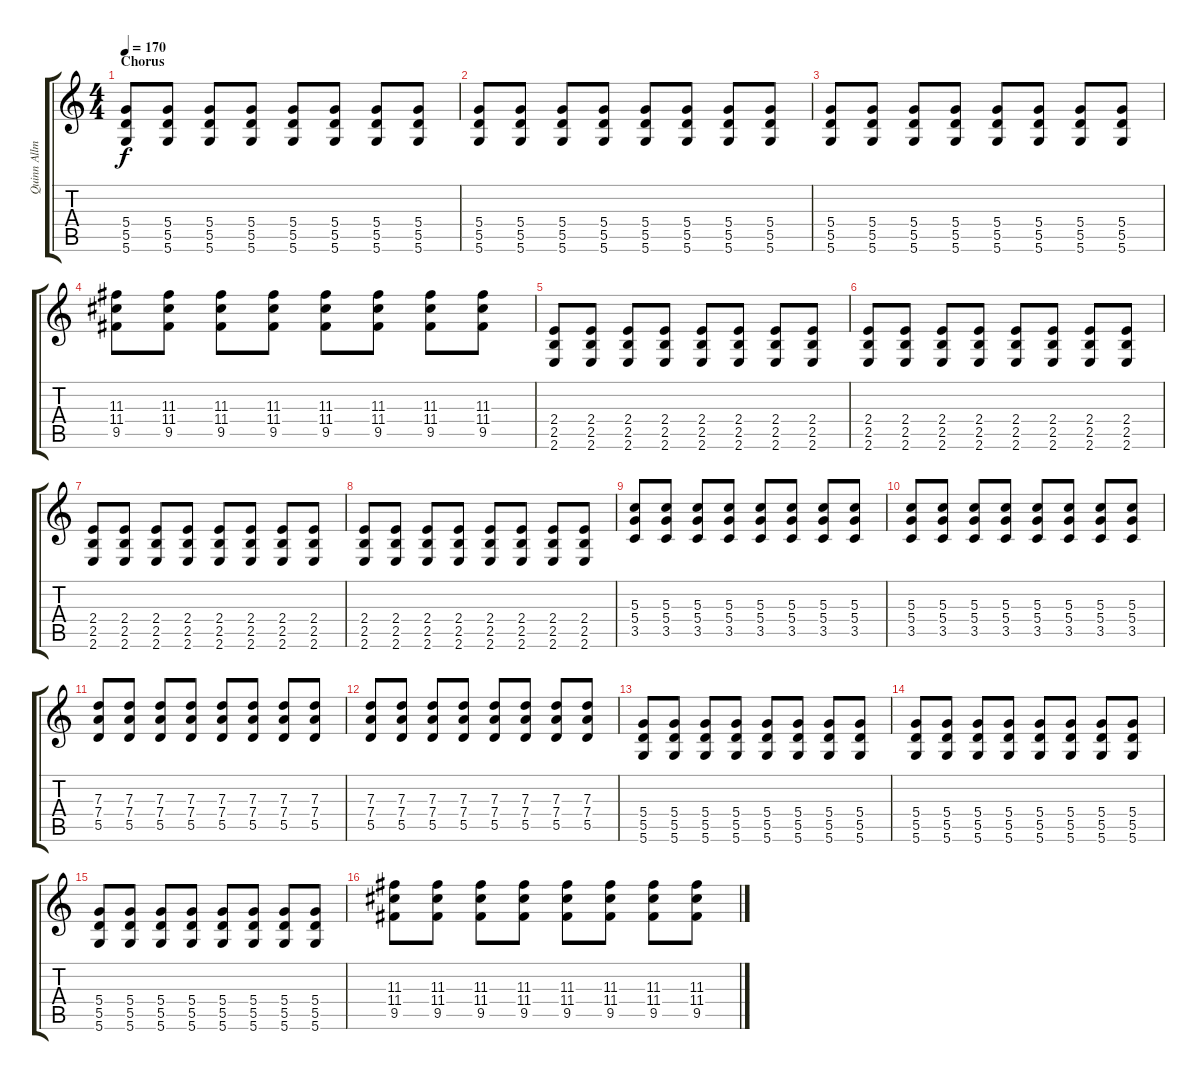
\track ("Quinn Allman I" "Quinn Allm") {instrument distortionguitar}
\staff {score tabs}
\tuning (E4 B3 G3 D3 A2 D2) {hide}
\ts (4 4)
\section ("" "Chorus")
\tempo 170
\clef g2
\ks c
(5.4 5.5 5.6).8{dy f} (5.4 5.5 5.6).8 (5.4 5.5 5.6).8 (5.4 5.5 5.6).8 (5.4 5.5 5.6).8 (5.4 5.5 5.6).8 (5.4 5.5 5.6).8 (5.4 5.5 5.6).8 |
(5.4 5.5 5.6).8 (5.4 5.5 5.6).8 (5.4 5.5 5.6).8 (5.4 5.5 5.6).8 (5.4 5.5 5.6).8 (5.4 5.5 5.6).8 (5.4 5.5 5.6).8 (5.4 5.5 5.6).8 |
(5.4 5.5 5.6).8 (5.4 5.5 5.6).8 (5.4 5.5 5.6).8 (5.4 5.5 5.6).8 (5.4 5.5 5.6).8 (5.4 5.5 5.6).8 (5.4 5.5 5.6).8 (5.4 5.5 5.6).8 |
(11.3 11.4 9.5).8 (11.3 11.4 9.5).8 (11.3 11.4 9.5).8 (11.3 11.4 9.5).8 (11.3 11.4 9.5).8 (11.3 11.4 9.5).8 (11.3 11.4 9.5).8 (11.3 11.4 9.5).8 |
(2.4 2.5 2.6).8 (2.4 2.5 2.6).8 (2.4 2.5 2.6).8 (2.4 2.5 2.6).8 (2.4 2.5 2.6).8 (2.4 2.5 2.6).8 (2.4 2.5 2.6).8 (2.4 2.5 2.6).8 |
(2.4 2.5 2.6).8 (2.4 2.5 2.6).8 (2.4 2.5 2.6).8 (2.4 2.5 2.6).8 (2.4 2.5 2.6).8 (2.4 2.5 2.6).8 (2.4 2.5 2.6).8 (2.4 2.5 2.6).8 |
(2.4 2.5 2.6).8 (2.4 2.5 2.6).8 (2.4 2.5 2.6).8 (2.4 2.5 2.6).8 (2.4 2.5 2.6).8 (2.4 2.5 2.6).8 (2.4 2.5 2.6).8 (2.4 2.5 2.6).8 |
(2.4 2.5 2.6).8 (2.4 2.5 2.6).8 (2.4 2.5 2.6).8 (2.4 2.5 2.6).8 (2.4 2.5 2.6).8 (2.4 2.5 2.6).8 (2.4 2.5 2.6).8 (2.4 2.5 2.6).8 |
(5.3 5.4 3.5).8 (5.3 5.4 3.5).8 (5.3 5.4 3.5).8 (5.3 5.4 3.5).8 (5.3 5.4 3.5).8 (5.3 5.4 3.5).8 (5.3 5.4 3.5).8 (5.3 5.4 3.5).8 |
(5.3 5.4 3.5).8 (5.3 5.4 3.5).8 (5.3 5.4 3.5).8 (5.3 5.4 3.5).8 (5.3 5.4 3.5).8 (5.3 5.4 3.5).8 (5.3 5.4 3.5).8 (5.3 5.4 3.5).8 |
(7.3 7.4 5.5).8 (7.3 7.4 5.5).8 (7.3 7.4 5.5).8 (7.3 7.4 5.5).8 (7.3 7.4 5.5).8 (7.3 7.4 5.5).8 (7.3 7.4 5.5).8 (7.3 7.4 5.5).8 |
(7.3 7.4 5.5).8 (7.3 7.4 5.5).8 (7.3 7.4 5.5).8 (7.3 7.4 5.5).8 (7.3 7.4 5.5).8 (7.3 7.4 5.5).8 (7.3 7.4 5.5).8 (7.3 7.4 5.5).8 |
(5.4 5.5 5.6).8 (5.4 5.5 5.6).8 (5.4 5.5 5.6).8 (5.4 5.5 5.6).8 (5.4 5.5 5.6).8 (5.4 5.5 5.6).8 (5.4 5.5 5.6).8 (5.4 5.5 5.6).8 |
(5.4 5.5 5.6).8 (5.4 5.5 5.6).8 (5.4 5.5 5.6).8 (5.4 5.5 5.6).8 (5.4 5.5 5.6).8 (5.4 5.5 5.6).8 (5.4 5.5 5.6).8 (5.4 5.5 5.6).8 |
(5.4 5.5 5.6).8 (5.4 5.5 5.6).8 (5.4 5.5 5.6).8 (5.4 5.5 5.6).8 (5.4 5.5 5.6).8 (5.4 5.5 5.6).8 (5.4 5.5 5.6).8 (5.4 5.5 5.6).8 |
(11.3 11.4 9.5).8 (11.3 11.4 9.5).8 (11.3 11.4 9.5).8 (11.3 11.4 9.5).8 (11.3 11.4 9.5).8 (11.3 11.4 9.5).8 (11.3 11.4 9.5).8 (11.3 11.4 9.5).8
